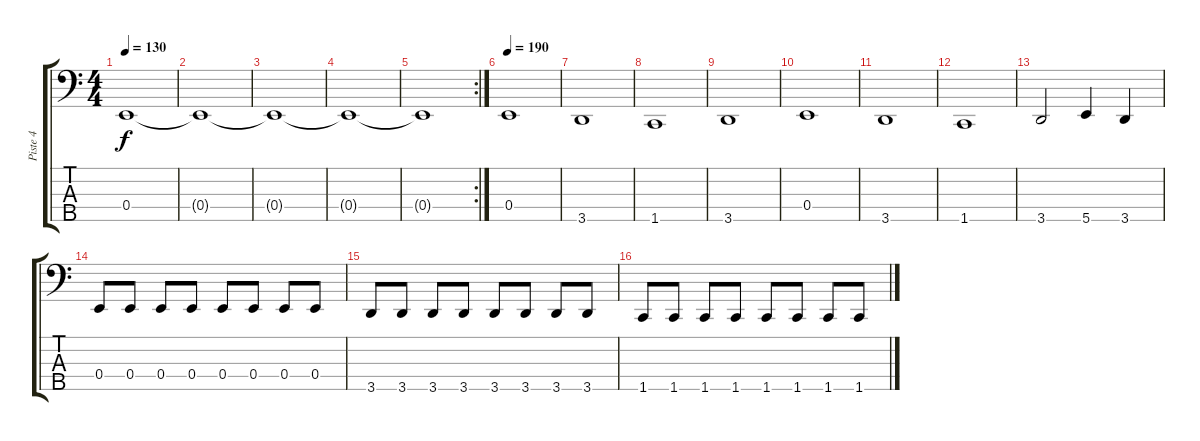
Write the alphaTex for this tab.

\track ("Piste 4" "Piste 4") {instrument electricbasspick}
\staff {score tabs}
\tuning (G2 D2 A1 E1 B0) {hide}
\ts (4 4)
\tempo 130
\clef f4
\ks c
0.4{t}.1{dy f} |
0.4{t}.1 |
0.4{t}.1 |
0.4{t}.1 |
\rc 2
0.4{t}.1 |
\tempo 190
0.4.1 |
3.5.1 |
1.5.1 |
3.5.1 |
0.4.1 |
3.5.1 |
1.5.1 |
3.5.2 5.5.4 3.5.4 |
0.4.8 0.4.8 0.4.8 0.4.8 0.4.8 0.4.8 0.4.8 0.4.8 |
3.5.8 3.5.8 3.5.8 3.5.8 3.5.8 3.5.8 3.5.8 3.5.8 |
1.5.8 1.5.8 1.5.8 1.5.8 1.5.8 1.5.8 1.5.8 1.5.8
